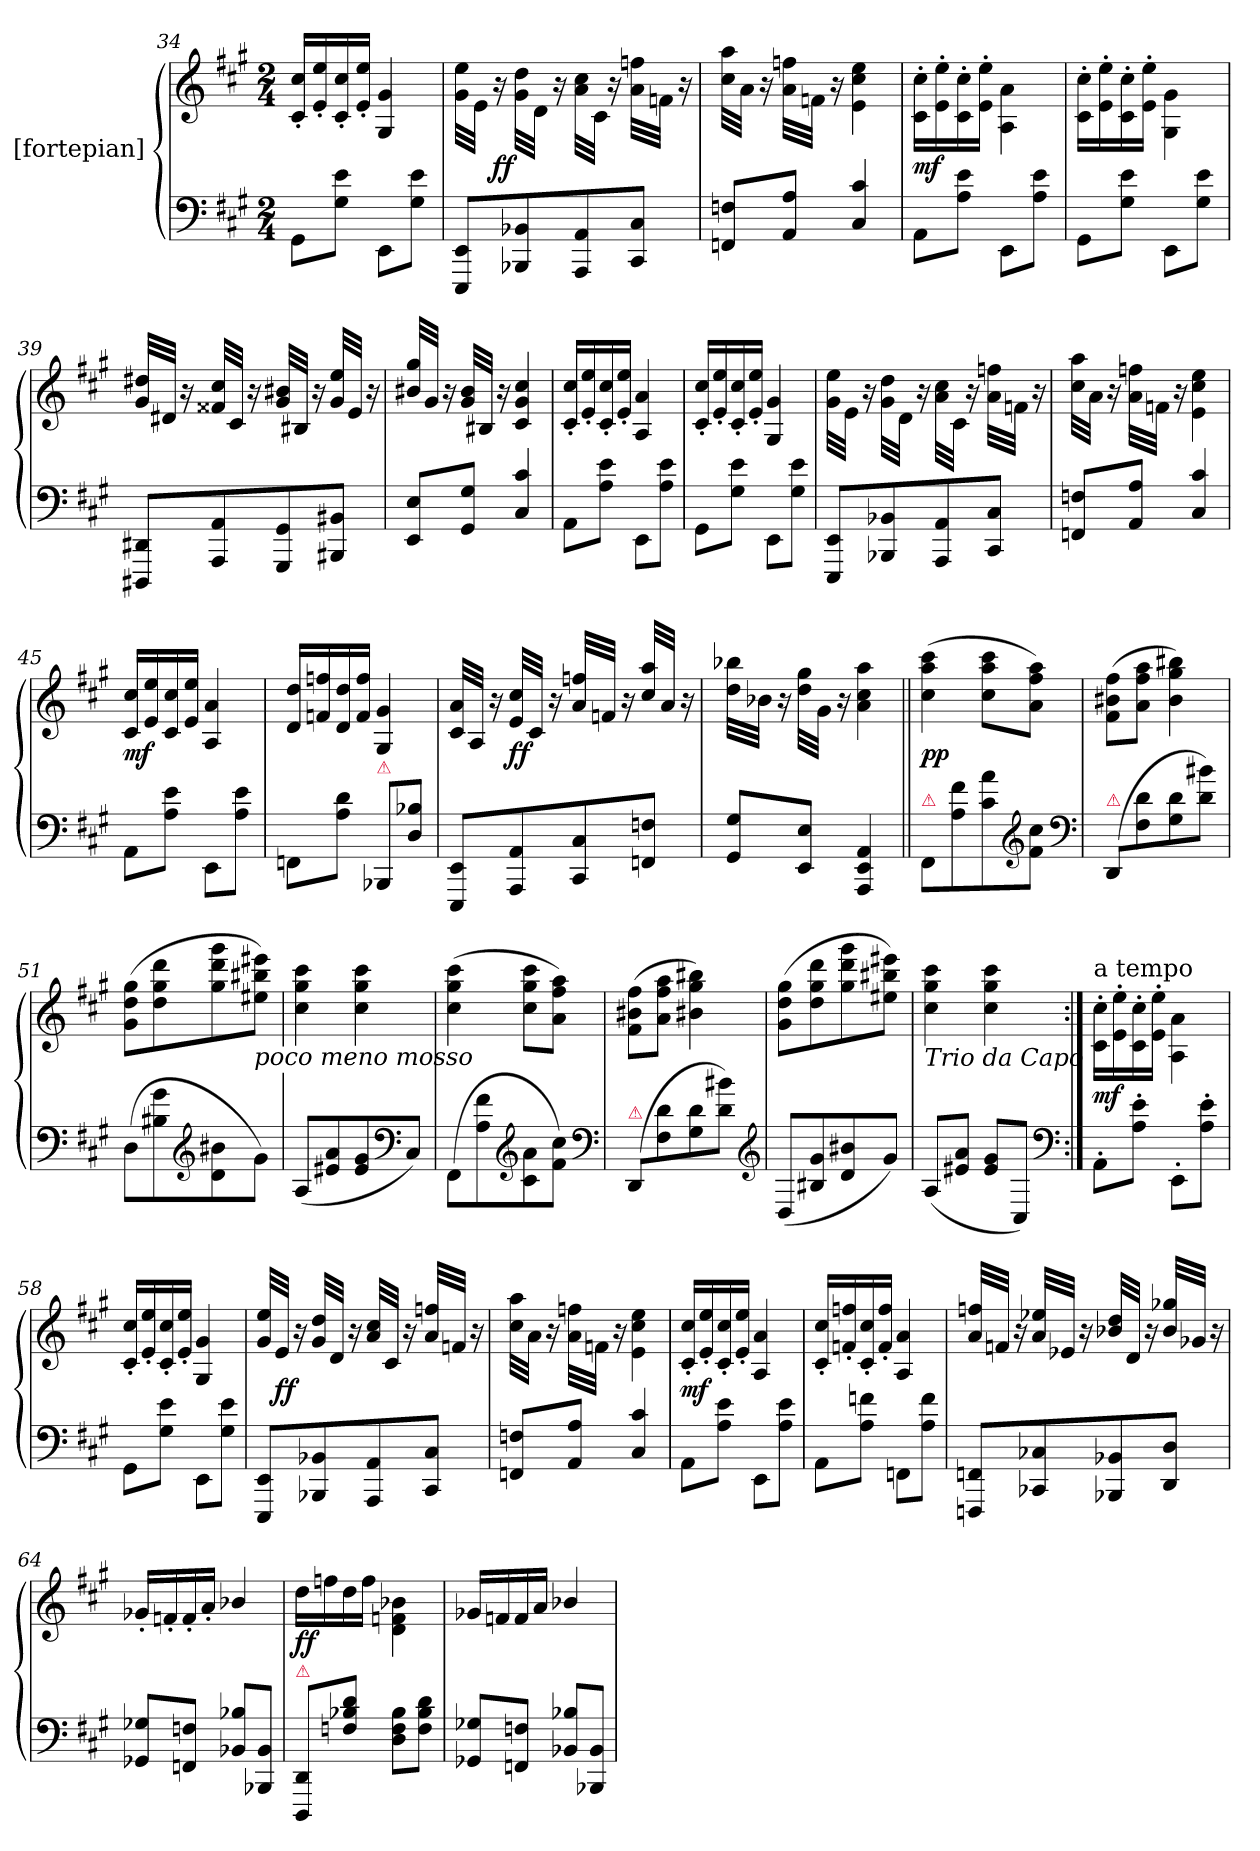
**kern	**kern	**dynam
*part2	*part1	*part1
*staff2	*staff1	*staff1
*I"[fortepian]	*I"[fortepian]	*
*clefF4	*clefG2	*
*k[f#c#g#]	*k[f#c#g#]	*
*M2/4	*M2/4	*
=34	=34	=34
8GG#\L	16c#'/ 16cc#'/LL	.
.	16e'/ 16ee'/	.
8G#\ 8e\J	16c#'/ 16cc#'/	.
.	16e'/ 16ee'/JJ	.
8EE\L	4G#/ 4g#/	.
8G#\ 8e\J	.	.
=35	=35	=35
8EEE/ 8EE/L	32g#\ 32ee\LLL	.
.	32e\JJJ	.
.	16r	ff
8BBB-X/ 8BB-X/	32g#\ 32dd\LLL	.
.	32d\JJJ	.
.	16r	.
8AAA/ 8AA/	32a\ 32cc#\LLL	.
.	32c#\JJJ	.
.	16r	.
8CC#/ 8C#/J	32a\ 32ffn\LLL	.
.	32fn\JJJ	.
.	16r	.
=36	=36	=36
8FFn/ 8Fn/L	32cc#\ 32aa\LLL	.
.	32a\JJJ	.
.	16r	.
8AA/ 8A/J	32a\ 32ffn\LLL	.
.	32fn\JJJ	.
.	16r	.
4C#/ 4c#/	4e\ 4cc#\ 4ee\	.
=37	=37	=37
8AA\L	16c#'\ 16cc#'\LL	mf
.	16e'\ 16ee'\	.
8A\ 8e\J	16c#'\ 16cc#'\	.
.	16e'\ 16ee'\JJ	.
8EE\L	4A\ 4a\	.
8A\ 8e\J	.	.
=38	=38	=38
8GG#\L	16c#'\ 16cc#'\LL	.
.	16e'\ 16ee'\	.
8G#\ 8e\J	16c#'\ 16cc#'\	.
.	16e'\ 16ee'\JJ	.
8EE\L	4G#\ 4g#\	.
8G#\ 8e\J	.	.
=39	=39	=39
8DDD#X/ 8DD#X/L	32g#/ 32dd#X/LLL	.
.	32d#X/JJJ	.
.	16r	.
8AAA/ 8AA/	32f##X/ 32cc#/LLL	.
.	32c#/JJJ	.
.	16r	.
8GGG#/ 8GG#/	32g#/ 32b#X/LLL	.
.	32B#X/JJJ	.
.	16r	.
8BBB#X/ 8BB#X/J	32g#/ 32ee/LLL	.
.	32e/JJJ	.
.	16r	.
=40	=40	=40
8EE/ 8E/L	32b#X/ 32gg#/LLL	.
.	32g#/JJJ	.
.	16r	.
8GG#/ 8G#/J	32g#/ 32b#/LLL	.
.	32B#X/JJJ	.
.	16r	.
4C#/ 4c#/	4c#/ 4g#/ 4cc#/	.
=41	=41	=41
8AA\L	16c#'/ 16cc#'/LL	.
.	16e'/ 16ee'/	.
8A\ 8e\J	16c#'/ 16cc#'/	.
.	16e'/ 16ee'/JJ	.
8EE\L	4A/ 4a/	.
8A\ 8e\J	.	.
=42	=42	=42
8GG#\L	16c#'/ 16cc#'/LL	.
.	16e'/ 16ee'/	.
8G#\ 8e\J	16c#'/ 16cc#'/	.
.	16e'/ 16ee'/JJ	.
8EE\L	4G#/ 4g#/	.
8G#\ 8e\J	.	.
=43	=43	=43
8EEE/ 8EE/L	32g#\ 32ee\LLL	.
.	32e\JJJ	.
.	16r	.
8BBB-X/ 8BB-X/	32g#\ 32dd\LLL	.
.	32d\JJJ	.
.	16r	.
8AAA/ 8AA/	32a\ 32cc#\LLL	.
.	32c#\JJJ	.
.	16r	.
8CC#/ 8C#/J	32a\ 32ffn\LLL	.
.	32fn\JJJ	.
.	16r	.
=44	=44	=44
8FFn/ 8Fn/L	32cc#\ 32aa\LLL	.
.	32a\JJJ	.
.	16r	.
8AA/ 8A/J	32a\ 32ffn\LLL	.
.	32fn\JJJ	.
.	16r	.
4C#/ 4c#/	4e\ 4cc#\ 4ee\	.
=45	=45	=45
8AA\L	16c#/ 16cc#/LL	mf
.	16e/ 16ee/	.
8A\ 8e\J	16c#/ 16cc#/	.
.	16e/ 16ee/JJ	.
8EE\L	4A/ 4a/	.
8A\ 8e\J	.	.
=46	=46	=46
8FFn\L	16d/ 16dd/LL	.
.	16fn/ 16ffn/	.
8A\ 8d\J	16d/ 16dd/	.
.	16f/ 16ff/JJ	.
!LO:TX:a:color=crimson:t=⚠	!	!
8BBB-X/L	4G#/ 4g#/	.
8D\ 8B-X\J	.	.
=47	=47	=47
8EEE/ 8EE/L	32c#/ 32a/LLL	.
.	32A/JJJ	.
.	16r	.
8AAA/ 8AA/	32e/ 32cc#/LLL	ff
.	32c#/JJJ	.
.	16r	.
8CC#/ 8C#/	32a/ 32ffn/LLL	.
.	32fn/JJJ	.
.	16r	.
8FFn/ 8Fn/J	32cc#/ 32aa/LLL	.
.	32a/JJJ	.
.	16r	.
=48	=48	=48
8GG#/ 8G#/L	32dd\ 32bb-X\LLL	.
.	32b-X\JJJ	.
.	16r	.
8EE/ 8E/J	32dd\ 32gg#\LLL	.
.	32g#\JJJ	.
.	16r	.
4AAA/ 4EE/ 4AA/	4a\ 4cc#\ 4aa\	.
=49||	=49||	=49||
!LO:TX:a:color=crimson:t=⚠	!	!
8FF#/L	(4cc#\ 4aa\ 4ccc#\	pp
8A\ 8f#\	.	.
8c#\ 8a\	8cc#\ 8aa\ 8ccc#\L	.
*clefG2	*	*
8f#\ 8cc#\J	8a\ 8ff#\ 8aa\J)	.
*clefF4	*	*
=50	=50	=50
!LO:TX:a:color=crimson:t=⚠	!	!
(8DD/L	(8f#\ 8b#X\ 8ff#\L	.
8F#\ 8d\	8a\ 8ff#\ 8aa\J	.
8G#\ 8d\	4b#\ 4gg#\ 4bb#X\)	.
8d\ 8b#X\J)	.	.
=51	=51	=51
(8D\L	(8g#\ 8dd\ 8gg#\L	.
8B#X\ 8g#\	8dd\ 8gg#\ 8ddd\	.
*clefG2	*	*
8d\ 8b#X\	8gg#\ 8ddd\ 8ggg#\	.
!	!LO:TX:b:i:t=poco meno mosso	!
8g#\J)	8ee#X\ 8bb#X\ 8eee#X\J)	.
=52	=52	=52
(8A/L	4cc#\ 4gg#\ 4ccc#\	.
8e#X/ 8a/	.	.
8e#/ 8g#/	4cc#\ 4gg#\ 4ccc#\	.
*clefF4	*	*
8C#/J)	.	.
=53	=53	=53
(8FF#\L	(4cc#\ 4gg#\ 4ccc#\	.
8A\ 8f#\	.	.
*clefG2	*	*
8c#\ 8a\	8cc#\ 8gg#\ 8ccc#\L	.
8f#\ 8cc#\J)	8a\ 8ff#\ 8aa\J)	.
*clefF4	*	*
=54	=54	=54
!LO:TX:a:color=crimson:t=⚠	!	!
(8DD/L	(8f#\ 8b#X\ 8ff#\L	.
8F#\ 8d\	8a\ 8ff#\ 8aa\J	.
8G#\ 8d\	4b#X\ 4gg#\ 4bb#X\)	.
8d\ 8b#X\J)	.	.
*clefG2	*	*
=55	=55	=55
(8D/L	(8g#\ 8dd\ 8gg#\L	.
8B#X/ 8g#/	8dd\ 8gg#\ 8ddd\	.
8d/ 8b#X/	8gg#\ 8ddd\ 8ggg#\	.
8g#/J)	8ee#X\ 8bb#X\ 8eee#X\J)	.
=56	=56	=56
!	!LO:TX:b:i:t=Trio da Capo	!
(>8A/L	4cc#\ 4gg#\ 4ccc#\	.
8e#X/ 8a/J	.	.
8e#/ 8g#/L	4cc#\ 4gg#\ 4ccc#\	.
8C#/J)	.	.
*clefF4	*	*
=57:|!	=57:|!	=57:|!
!	!LO:TX:a:t=a tempo	!
8AA'\L	16c#'\ 16cc#'\LL	mf
.	16e'\ 16ee'\	.
8A'\ 8e'\J	16c#'\ 16cc#'\	.
.	16e'\ 16ee'\JJ	.
8EE'\L	4A\ 4a\	.
8A'\ 8e'\J	.	.
=58	=58	=58
8GG#\L	16c#'/ 16cc#'/LL	.
.	16e'/ 16ee'/	.
8G#\ 8e\J	16c#'/ 16cc#'/	.
.	16e'/ 16ee'/JJ	.
8EE\L	4G#/ 4g#/	.
8G#\ 8e\J	.	.
=59	=59	=59
8EEE/ 8EE/L	32g#/ 32ee/LLL	.
.	32e/JJJ	ff
.	16r	.
8BBB-X/ 8BB-X/	32g#/ 32dd/LLL	.
.	32d/JJJ	.
.	16r	.
8AAA/ 8AA/	32a/ 32cc#/LLL	.
.	32c#/JJJ	.
.	16r	.
8CC#/ 8C#/J	32a/ 32ffn/LLL	.
.	32fn/JJJ	.
.	16r	.
=60	=60	=60
8FFn/ 8Fn/L	32cc#\ 32aa\LLL	.
.	32a\JJJ	.
.	16r	.
8AA/ 8A/J	32a\ 32ffn\LLL	.
.	32fn\JJJ	.
.	16r	.
4C#/ 4c#/	4e\ 4cc#\ 4ee\	.
=61	=61	=61
8AA\L	16c#'/ 16cc#'/LL	mf
.	16e'/ 16ee'/	.
8A\ 8e\J	16c#'/ 16cc#'/	.
.	16e'/ 16ee'/JJ	.
8EE\L	4A/ 4a/	.
8A\ 8e\J	.	.
=62	=62	=62
8AA\L	16c#'/ 16cc#'/LL	.
.	16fn'/ 16ffn'/	.
8A\ 8fn\J	16c#'/ 16cc#'/	.
.	16f'/ 16ff'/JJ	.
8FFn\L	4A/ 4a/	.
8A\ 8f\J	.	.
=63	=63	=63
8FFFn/ 8FFn/L	32a/ 32ffn/LLL	.
.	32fn/JJJ	.
.	16r	.
8CC-X/ 8C-X/	32a/ 32ee-X/LLL	.
.	32e-X/JJJ	.
.	16r	.
8BBB-X/ 8BB-X/	32b-X/ 32dd/LLL	.
.	32d/JJJ	.
.	16r	.
8DD/ 8D/J	32b-/ 32gg-X/LLL	.
.	32g-X/JJJ	.
.	16r	.
=64	=64	=64
8GG-X/ 8G-X/L	16g-X'/LL	.
.	16fn'/	.
8FFn/ 8Fn/J	16f'/	.
.	16a'/JJ	.
8BB-X/ 8B-X/L	4b-X/	.
8BBB-X/ 8BB-/J	.	.
=65	=65	=65
!LO:TX:a:color=crimson:t=⚠	!	!
8DDD/ 8DD/L	16dd\LL	ff
.	16ffn\	.
8Fn\ 8B-X\ 8d\J	16dd\	.
.	16ff\JJ	.
8D\ 8F\ 8B-\L	4d\ 4fn\ 4b-X\	.
8F\ 8B-\ 8d\J	.	.
=66	=66	=66
8GG-X/ 8G-X/L	16g-X/LL	.
.	16fn/	.
8FFn/ 8Fn/J	16f/	.
.	16a/JJ	.
8BB-X/ 8B-X/L	4b-X/	.
8BBB-X/ 8BB-/J	.	.
=	=	=
*-	*-	*-
